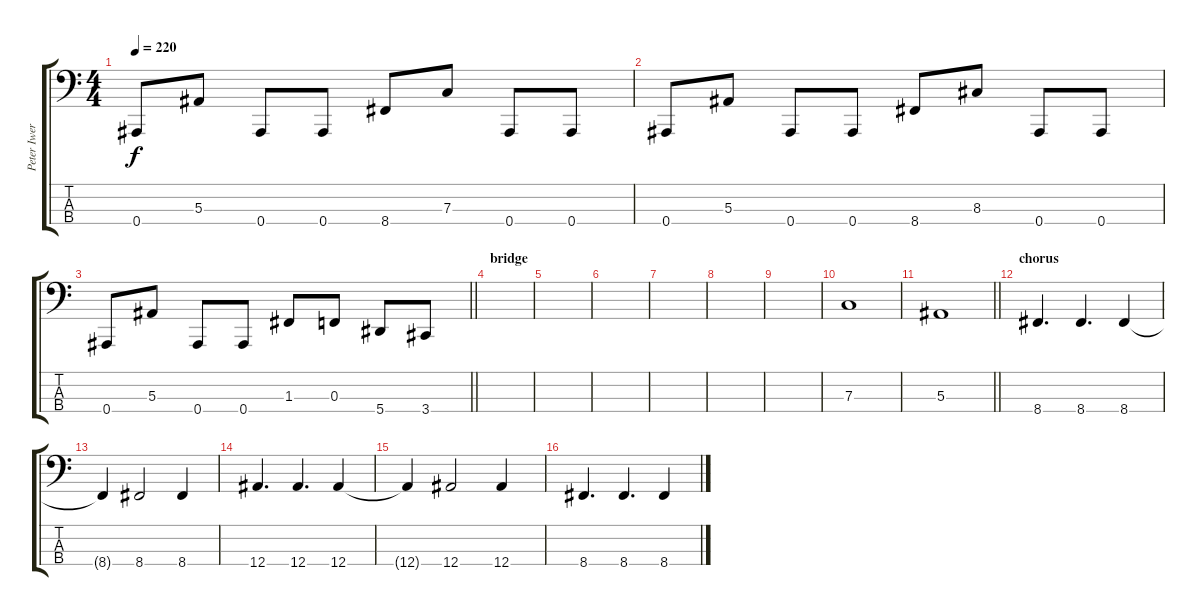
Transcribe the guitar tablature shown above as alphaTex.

\track ("Peter Iwers" "Peter Iwer") {instrument electricbasspick}
\staff {score tabs}
\tuning (Eb2 Bb1 F1 Bb0) {hide}
\ts (4 4)
\tempo 220
\clef f4
\ks c
0.4.8{dy f} 5.3.8 0.4.8 0.4.8 8.4.8 7.3.8 0.4.8 0.4.8 |
0.4.8 5.3.8 0.4.8 0.4.8 8.4.8 8.3.8 0.4.8 0.4.8 |
\barLineRight lightlight
0.4.8 5.3.8 0.4.8 0.4.8 1.3.8 0.3.8 5.4.8 3.4.8 |
\section ("" "bridge")
|
|
|
|
|
|
7.3.1 |
\barLineRight lightlight
5.3.1 |
\section ("" "chorus")
8.4.4{d} 8.4.4{d} 8.4.4 |
8.4{t}.4 8.4.2 8.4.4 |
12.4.4{d} 12.4.4{d} 12.4.4 |
12.4{t}.4 12.4.2 12.4.4 |
8.4.4{d} 8.4.4{d} 8.4.4
